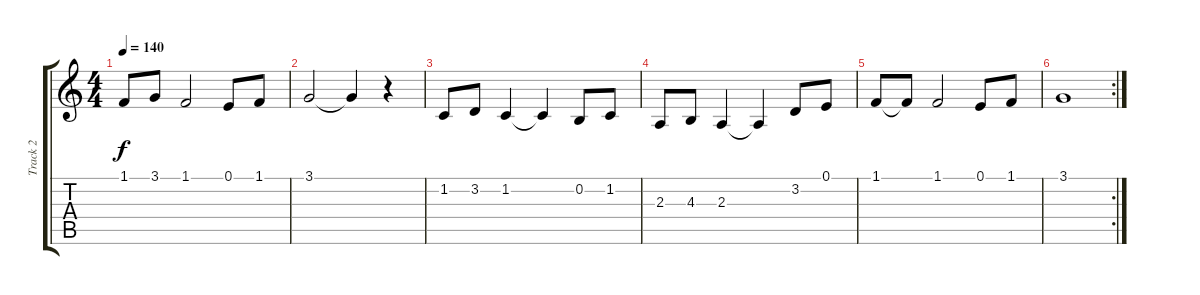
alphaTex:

\track ("Track 2" "Track 2") {instrument lead2sawtooth}
\staff {score tabs}
\tuning (E4 B3 G3 D3 A2 E2) {hide}
\ts (4 4)
\tempo 140
\clef g2
\ks c
1.1.8{dy f} 3.1.8 1.1.2 0.1.8 1.1.8 |
3.1.2 3.1{t}.4 r.4 |
1.2.8 3.2.8 1.2.4 1.2{t}.4 0.2.8 1.2.8 |
2.3.8 4.3.8 2.3.4 2.3{t}.4 3.2.8 0.1.8 |
1.1.8 1.1{t}.8 1.1.2 0.1.8 1.1.8 |
\rc 2
3.1.1
